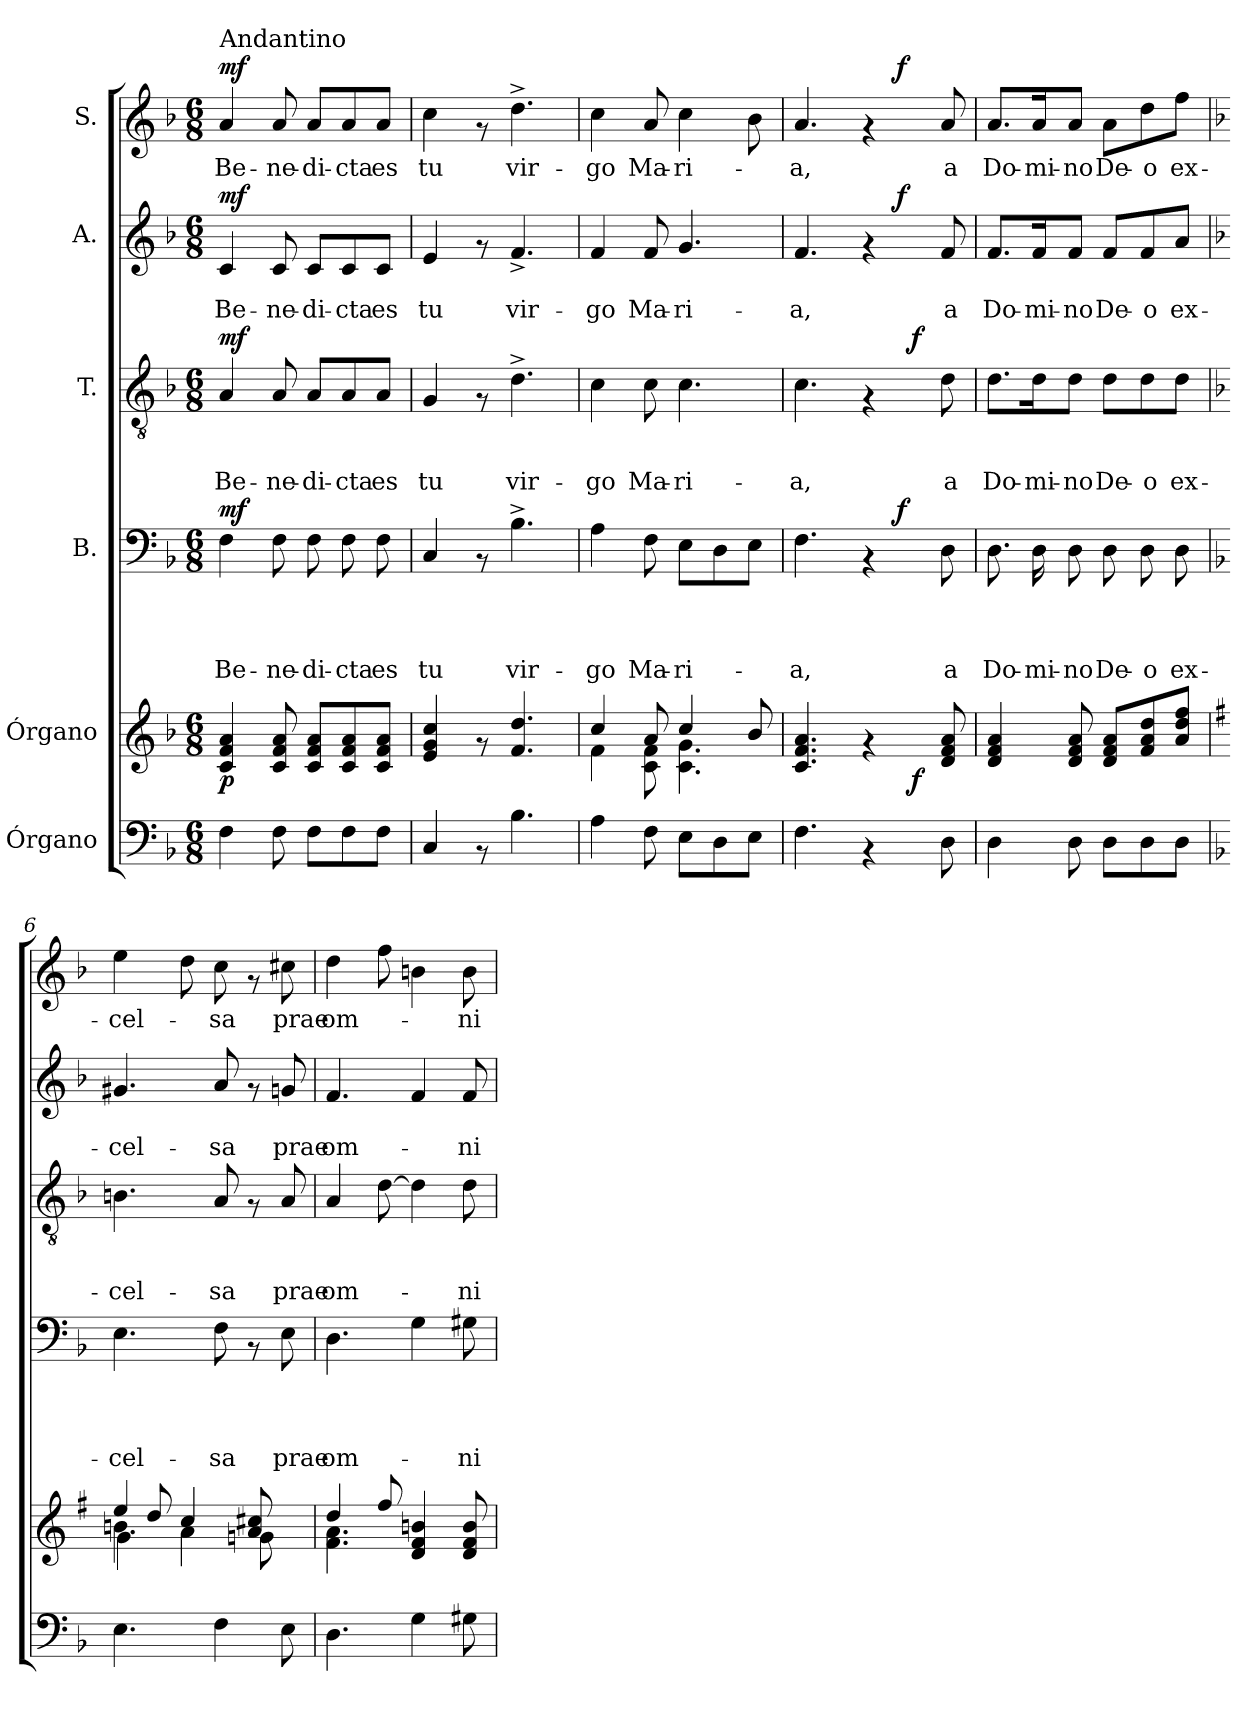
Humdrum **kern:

**kern	**kern	**dynam	**kern	**text	**text	**text	**text	**dynam	**kern	**text	**text	**text	**dynam	**kern	**text	**text	**dynam	**kern	**text	**dynam
*part6	*part5	*part5	*part4	*part4	*part4	*part4	*part4	*part4	*part3	*part3	*part3	*part3	*part3	*part2	*part2	*part2	*part2	*part1	*part1	*part1
*staff6	*staff5	*staff5	*staff4	*staff4	*staff4	*staff4	*staff4	*staff4	*staff3	*staff3	*staff3	*staff3	*staff3	*staff2	*staff2	*staff2	*staff2	*staff1	*staff1	*staff1
*I"Órgano	*I"Órgano	*	*I"B.	*	*	*	*	*	*I"T.	*	*	*	*	*I"A.	*	*	*	*I"S.	*	*
*clefF4	*clefG2	*	*clefF4	*	*	*	*	*	*clefGv2	*	*	*	*	*clefG2	*	*	*	*clefG2	*	*
*k[b-]	*k[b-]	*	*k[b-]	*	*	*	*	*	*k[b-]	*	*	*	*	*k[b-]	*	*	*	*k[b-]	*	*
*F:	*F:	*	*F:	*	*	*	*	*	*F:	*	*	*	*	*F:	*	*	*	*F:	*	*
*M6/8	*M6/8	*	*M6/8	*	*	*	*	*	*M6/8	*	*	*	*	*M6/8	*	*	*	*M6/8	*	*
=1	=1	=1	=1	=1	=1	=1	=1	=1	=1	=1	=1	=1	=1	=1	=1	=1	=1	=1	=1	=1
!	!	!	!	!	!	!	!	!	!	!	!	!	!	!	!	!	!	!LO:TX:a:t=Andantino	!	!
!	!	!LO:DY:b	!	!	!	!	!LO:LY:b	!LO:DY:a	!	!	!	!LO:LY:b	!LO:DY:a	!	!	!LO:LY:b	!LO:DY:a	!	!LO:LY:b	!LO:DY:a
4F\	4c/ 4f/ 4a/	p	4F\	.	.	.	Be-	mf	4A/	.	.	Be-	mf	4c/	.	Be-	mf	4a/	Be-	mf
!	!	!	!	!	!	!	!LO:LY:b	!	!	!	!	!LO:LY:b	!	!	!	!LO:LY:b	!	!	!LO:LY:b	!
8F\	8c/ 8f/ 8a/	.	8F\	.	.	.	-ne-	.	8A/	.	.	-ne-	.	8c/	.	-ne-	.	8a/	-ne-	.
!	!	!	!	!	!	!	!LO:LY:b	!	!	!	!	!LO:LY:b	!	!	!	!LO:LY:b	!	!	!LO:LY:b	!
8F\L	8c/ 8f/ 8a/L	.	8F\	.	.	.	-di-	.	8A/L	.	.	-di-	.	8c/L	.	-di-	.	8a/L	-di-	.
!	!	!	!	!	!	!	!LO:LY:b	!	!	!	!	!LO:LY:b	!	!	!	!LO:LY:b	!	!	!LO:LY:b	!
8F\	8c/ 8f/ 8a/	.	8F\	.	.	.	-cta	.	8A/	.	.	-cta	.	8c/	.	-cta	.	8a/	-cta	.
!	!	!	!	!	!	!	!LO:LY:b	!	!	!	!	!LO:LY:b	!	!	!	!LO:LY:b	!	!	!LO:LY:b	!
8F\J	8c/ 8f/ 8a/J	.	8F\	.	.	.	es	.	8A/J	.	.	es	.	8c/J	.	es	.	8a/J	es	.
=2	=2	=2	=2	=2	=2	=2	=2	=2	=2	=2	=2	=2	=2	=2	=2	=2	=2	=2	=2	=2
!	!	!	!	!	!	!	!LO:LY:b	!	!	!	!	!LO:LY:b	!	!	!	!LO:LY:b	!	!	!LO:LY:b	!
4C/	4e/ 4g/ 4cc/	.	4C/	.	.	.	tu	.	4G/	.	.	tu	.	4e/	.	tu	.	4cc\	tu	.
8rAA	8rf	.	8rAA	.	.	.	.	.	8rF	.	.	.	.	8rf	.	.	.	8rf	.	.
!	!	!	!	!	!	!	!LO:LY:b	!	!	!	!	!LO:LY:b	!	!	!	!LO:LY:b	!	!	!LO:LY:b	!
4.B-\	4.f/ 4.dd/	.	4.B-^>\	.	.	.	vir-	.	4.d^>\	.	.	vir-	.	4.f^</	.	vir-	.	4.dd^>\	vir-	.
=3	=3	=3	=3	=3	=3	=3	=3	=3	=3	=3	=3	=3	=3	=3	=3	=3	=3	=3	=3	=3
*	*^	*	*	*	*	*	*	*	*	*	*	*	*	*	*	*	*	*	*	*
!	!	!	!	!	!	!	!	!LO:LY:b	!	!	!	!	!LO:LY:b	!	!	!	!LO:LY:b	!	!	!LO:LY:b	!
4A\	4cc/	4f\	.	4A\	.	.	.	-go	.	4c\	.	.	-go	.	4f/	.	-go	.	4cc\	-go	.
!	!	!	!	!	!	!	!	!LO:LY:b	!	!	!	!	!LO:LY:b	!	!	!	!LO:LY:b	!	!	!LO:LY:b	!
8F\	8a/	8c\ 8f\	.	8F\	.	.	.	Ma-	.	8c\	.	.	Ma-	.	8f/	.	Ma-	.	8a/	Ma-	.
!	!	!	!	!	!	!	!	!LO:LY:b	!	!	!	!	!LO:LY:b	!	!	!	!LO:LY:b	!	!	!LO:LY:b	!
8E\L	4cc/	4.c\ 4.g\	.	8E\L	.	.	.	-ri-	.	4.c\	.	.	-ri-	.	4.g/	.	-ri-	.	4cc\	-ri-	.
8D\	.	.	.	8D\	.	.	.	.	.	.	.	.	.	.	.	.	.	.	.	.	.
8E\J	8b-/	.	.	8E\J	.	.	.	.	.	.	.	.	.	.	.	.	.	.	8b-\	.	.
=4	=4	=4	=4	=4	=4	=4	=4	=4	=4	=4	=4	=4	=4	=4	=4	=4	=4	=4	=4	=4	=4
!	!	!	!	!	!	!	!	!LO:LY:b	!	!	!	!	!LO:LY:b	!	!	!	!LO:LY:b	!	!	!LO:LY:b	!
*	*	*	*	*^	*	*	*	*	*	*^	*	*	*	*	*^	*	*	*	*^	*	*
4.F\	4.c/ 4.f/ 4.a/	2ryy	.	4.F\	2ryy	.	.	.	-a,	.	4.c\	2ryy	.	.	-a,	.	4.f/	2ryy	.	-a,	.	4.a/	2ryy	-a,	.
4rAA	4rf	.	.	4rAA	.	.	.	.	.	.	4rF	.	.	.	.	.	4rf	.	.	.	.	4rf	.	.	.
!	!	!	!	!	!	!	!	!	!	!LO:DY:a	!	!	!	!	!	!	!	!	!	!	!LO:DY:a	!	!	!	!LO:DY:a
.	.	32ryy	.	.	4ryy	.	.	.	.	f	.	32ryy	.	.	.	.	.	4ryy	.	.	f	.	4ryy	.	f
!	!	!	!LO:DY:b	!	!	!	!	!	!	!	!	!	!	!	!	!LO:DY:a	!	!	!	!	!	!	!	!	!
.	.	8..ryy	f	.	.	.	.	.	.	.	.	8..ryy	.	.	.	f	.	.	.	.	.	.	.	.	.
!	!	!	!	!	!	!	!	!	!LO:LY:b	!	!	!	!	!	!LO:LY:b	!	!	!	!	!LO:LY:b	!	!	!	!LO:LY:b	!
8D\	8d/ 8f/ 8a/	.	.	8D\	.	.	.	.	a	.	8d\	.	.	.	a	.	8f/	.	.	a	.	8a/	.	a	.
!!LO:PB:g=z
=5	=5	=5	=5	=5	=5	=5	=5	=5	=5	=5	=5	=5	=5	=5	=5	=5	=5	=5	=5	=5	=5	=5	=5	=5	=5
!	!	!	!	!	!	!	!	!	!LO:LY:b	!	!	!	!	!	!LO:LY:b	!	!	!	!	!LO:LY:b	!	!	!	!LO:LY:b	!
*	*v	*v	*	*	*	*	*	*	*	*	*v	*v	*	*	*	*	*v	*v	*	*	*	*v	*v	*	*
*	*	*	*v	*v	*	*	*	*	*	*	*	*	*	*	*	*	*	*	*	*	*
4D\	4d/ 4f/ 4a/	.	8.D\	.	.	.	Do-	.	8.d\L	.	.	Do-	.	8.f/L	.	Do-	.	8.a/L	Do-	.
!	!	!	!	!	!	!	!LO:LY:b	!	!	!	!	!LO:LY:b	!	!	!	!LO:LY:b	!	!	!LO:LY:b	!
.	.	.	16D\	.	.	.	-mi-	.	16d\K	.	.	-mi-	.	16f/K	.	-mi-	.	16a/K	-mi-	.
!	!	!	!	!	!	!	!LO:LY:b	!	!	!	!	!LO:LY:b	!	!	!	!LO:LY:b	!	!	!LO:LY:b	!
8D\	8d/ 8f/ 8a/	.	8D\	.	.	.	-no	.	8d\J	.	.	-no	.	8f/J	.	-no	.	8a/J	-no	.
!	!	!	!	!	!	!	!LO:LY:b	!	!	!	!	!LO:LY:b	!	!	!	!LO:LY:b	!	!	!LO:LY:b	!
8D\L	8d/ 8f/ 8a/L	.	8D\	.	.	.	De-	.	8d\L	.	.	De-	.	8f/L	.	De-	.	8a\L	De-	.
!	!	!	!	!	!	!	!LO:LY:b	!	!	!	!	!LO:LY:b	!	!	!	!LO:LY:b	!	!	!LO:LY:b	!
8D\	8f/ 8a/ 8dd/	.	8D\	.	.	.	-o	.	8d\	.	.	-o	.	8f/	.	-o	.	8dd\	-o	.
!	!	!	!	!	!	!	!LO:LY:b	!	!	!	!	!LO:LY:b	!	!	!	!LO:LY:b	!	!	!LO:LY:b	!
8D\J	8a/ 8dd/ 8ff/J	.	8D\	.	.	.	ex-	.	8d\J	.	.	ex-	.	8a/J	.	ex-	.	8ff\J	ex-	.
=6	=6	=6	=6	=6	=6	=6	=6	=6	=6	=6	=6	=6	=6	=6	=6	=6	=6	=6	=6	=6
*	*k[f#]	*	*	*	*	*	*	*	*	*	*	*	*	*	*	*	*	*	*	*
*	*G:	*	*	*	*	*	*	*	*	*	*	*	*	*	*	*	*	*	*	*
*	*^	*	*	*	*	*	*	*	*	*	*	*	*	*	*	*	*	*	*	*
*	*	*^	*	*	*	*	*	*	*	*	*	*	*	*	*	*	*	*	*	*	*
*	*	*	*^	*	*	*	*	*	*	*	*	*	*	*	*	*	*	*	*	*	*	*
!	!	!	!	!	!	!	!	!	!	!LO:LY:b	!	!	!	!	!LO:LY:b	!	!	!	!LO:LY:b	!	!	!LO:LY:b	!
4.E\	4ee/	4.bn\	4g\	8ryy	.	4.E\	.	.	.	-cel-	.	4.Bn\	.	.	-cel-	.	4.g#X/	.	-cel-	.	4ee\	-cel-	.
.	.	.	.	8dd/	.	.	.	.	.	.	.	.	.	.	.	.	.	.	.	.	.	.	.
.	4a\	.	8ryy	4cc/	.	.	.	.	.	.	.	.	.	.	.	.	.	.	.	.	8dd\	.	.
!	!	!	!	!	!	!	!	!	!	!LO:LY:b	!	!	!	!	!LO:LY:b	!	!	!	!LO:LY:b	!	!	!LO:LY:b	!
4F\	.	8ryy	4.ryy	.	.	8F\	.	.	.	-sa	.	8A/	.	.	-sa	.	8a/	.	-sa	.	8cc\	-sa	.
.	8a/ 8cc#X/	4ryy	.	8gn\	.	8rAA	.	.	.	.	.	8rF	.	.	.	.	8rf	.	.	.	8rf	.	.
!	!	!	!	!	!	!	!	!	!	!LO:LY:b	!	!	!	!	!LO:LY:b	!	!	!	!LO:LY:b	!	!	!LO:LY:b	!
8E\	8ryy	.	.	8ryy	.	8E\	.	.	.	prae	.	8A/	.	.	prae	.	8gn/	.	prae	.	8cc#X\	prae	.
=7	=7	=7	=7	=7	=7	=7	=7	=7	=7	=7	=7	=7	=7	=7	=7	=7	=7	=7	=7	=7	=7	=7	=7
!	!	!	!	!	!	!	!	!	!	!LO:LY:b	!	!	!	!	!LO:LY:b	!	!	!	!LO:LY:b	!	!	!LO:LY:b	!
*	*	*v	*v	*v	*	*	*	*	*	*	*	*	*	*	*	*	*	*	*	*	*	*	*
4.D\	4dd/	4.f#\ 4.a\	.	4.D\	.	.	.	om-	.	4A/	.	.	om-	.	4.f/	.	om-	.	4dd\	om-	.
.	8ff#/	.	.	.	.	.	.	.	.	[>8d\	.	.	.	.	.	.	.	.	8ff\	.	.
4G\	4d/ 4f#/ 4bn/	4.ryy	.	4G\	.	.	.	.	.	4d\]	.	.	.	.	4f/	.	.	.	4bn\	.	.
!	!	!	!	!	!	!	!	!LO:LY:b	!	!	!	!	!LO:LY:b	!	!	!	!LO:LY:b	!	!	!LO:LY:b	!
8G#X\	8d/ 8f#/ 8b/	.	.	8G#X\	.	.	.	-ni-	.	8d\	.	.	-ni-	.	8f/	.	-ni-	.	8b\	-ni-	.
*	*v	*v	*	*	*	*	*	*	*	*	*	*	*	*	*	*	*	*	*	*	*
=	=	=	=	=	=	=	=	=	=	=	=	=	=	=	=	=	=	=	=	=
*-	*-	*-	*-	*-	*-	*-	*-	*-	*-	*-	*-	*-	*-	*-	*-	*-	*-	*-	*-	*-
